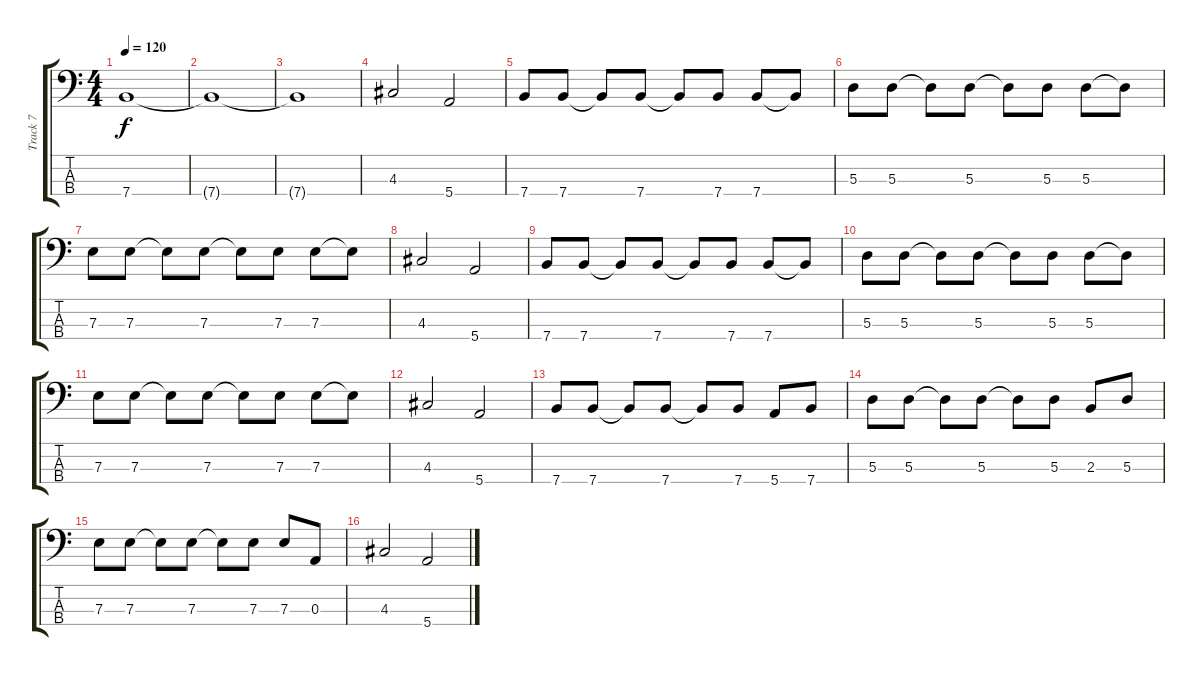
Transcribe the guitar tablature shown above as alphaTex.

\track ("Track 7" "Track 7") {instrument electricbassfinger}
\staff {score tabs}
\tuning (G2 D2 A1 E1) {hide}
\ts (4 4)
\tempo 120
\clef f4
\ks c
7.4.1{dy f} |
7.4{t}.1 |
7.4{t}.1 |
4.3.2 5.4.2 |
7.4.8 7.4.8 7.4{t}.8 7.4.8 7.4{t}.8 7.4.8 7.4.8 7.4{t}.8 |
5.3.8 5.3.8 5.3{t}.8 5.3.8 5.3{t}.8 5.3.8 5.3.8 5.3{t}.8 |
7.3.8 7.3.8 7.3{t}.8 7.3.8 7.3{t}.8 7.3.8 7.3.8 7.3{t}.8 |
4.3.2 5.4.2 |
7.4.8 7.4.8 7.4{t}.8 7.4.8 7.4{t}.8 7.4.8 7.4.8 7.4{t}.8 |
5.3.8 5.3.8 5.3{t}.8 5.3.8 5.3{t}.8 5.3.8 5.3.8 5.3{t}.8 |
7.3.8 7.3.8 7.3{t}.8 7.3.8 7.3{t}.8 7.3.8 7.3.8 7.3{t}.8 |
4.3.2 5.4.2 |
7.4.8 7.4.8 7.4{t}.8 7.4.8 7.4{t}.8 7.4.8 5.4.8 7.4.8 |
5.3.8 5.3.8 5.3{t}.8 5.3.8 5.3{t}.8 5.3.8 2.3.8 5.3.8 |
7.3.8 7.3.8 7.3{t}.8 7.3.8 7.3{t}.8 7.3.8 7.3.8 0.3.8 |
4.3.2 5.4.2
